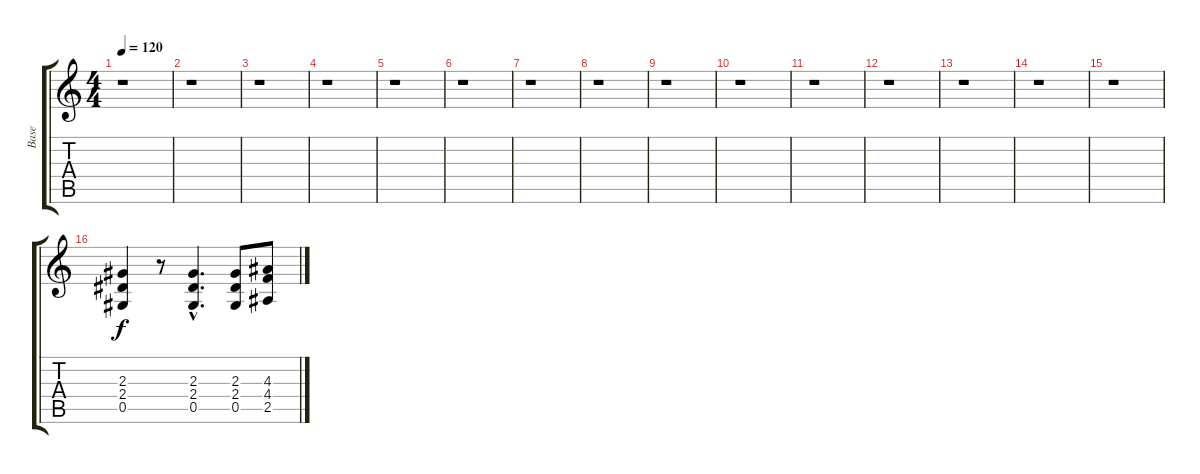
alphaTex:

\track ("Base" "Base") {instrument electricguitarjazz}
\staff {score tabs}
\tuning (Eb4 Bb3 Gb3 Db3 Ab2 Eb2) {hide}
\ts (4 4)
\tempo 120
\clef g2
\ks c
r.1{dy f} |
r.1 |
r.1 |
r.1 |
r.1 |
r.1 |
r.1 |
r.1 |
r.1 |
r.1 |
r.1 |
r.1 |
r.1 |
r.1 |
r.1 |
(2.3 2.4 0.5).4 r.8 (2.3{hac} 2.4{hac} 0.5{hac}).4{d} (2.3 2.4 0.5).8 (4.3 4.4 2.5).8
